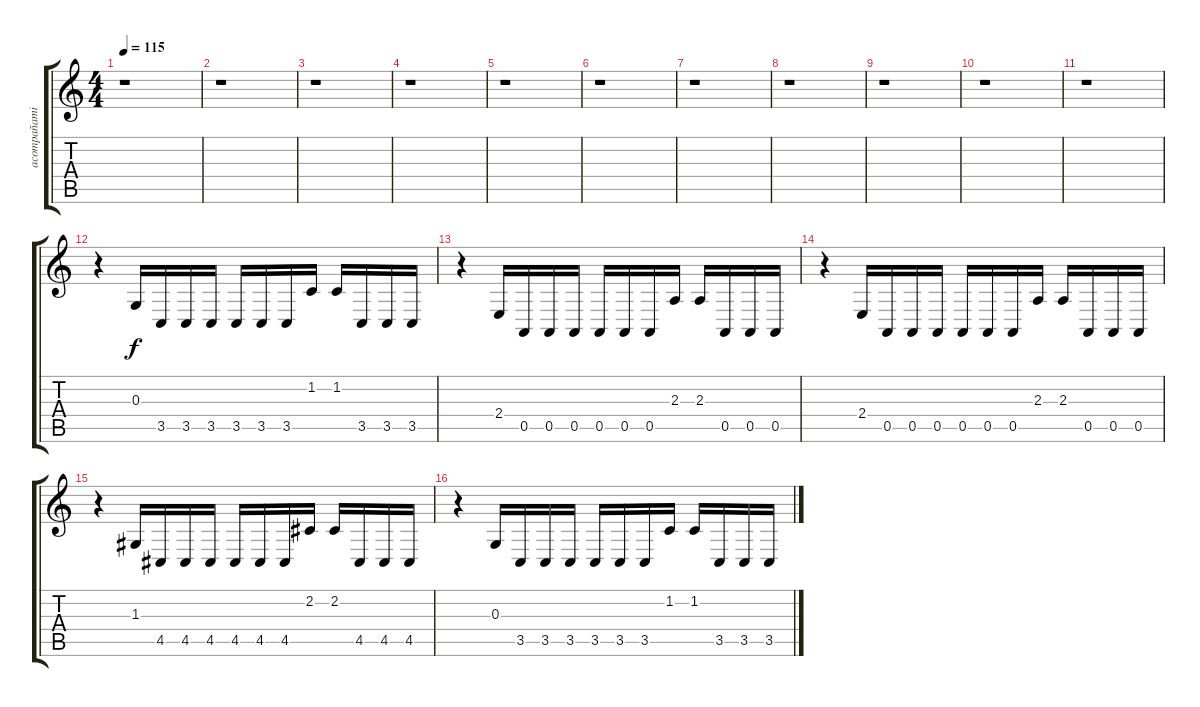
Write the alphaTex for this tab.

\track ("acompañamiento" "acompañami") {instrument telephonering}
\staff {score tabs}
\tuning (E4 B3 G3 D3 A2 E2) {hide}
\ts (4 4)
\tempo 115
\clef g2
\ks c
r.1{dy f} |
r.1 |
r.1 |
r.1 |
r.1 |
r.1 |
r.1 |
r.1 |
r.1 |
r.1 |
r.1 |
r.4 0.3.16 3.5.16 3.5.16 3.5.16 3.5.16 3.5.16 3.5.16 1.2.16 1.2.16 3.5.16 3.5.16 3.5.16 |
r.4 2.4.16 0.5.16 0.5.16 0.5.16 0.5.16 0.5.16 0.5.16 2.3.16 2.3.16 0.5.16 0.5.16 0.5.16 |
r.4 2.4.16 0.5.16 0.5.16 0.5.16 0.5.16 0.5.16 0.5.16 2.3.16 2.3.16 0.5.16 0.5.16 0.5.16 |
r.4 1.3.16 4.5.16 4.5.16 4.5.16 4.5.16 4.5.16 4.5.16 2.2.16 2.2.16 4.5.16 4.5.16 4.5.16 |
r.4 0.3.16 3.5.16 3.5.16 3.5.16 3.5.16 3.5.16 3.5.16 1.2.16 1.2.16 3.5.16 3.5.16 3.5.16
